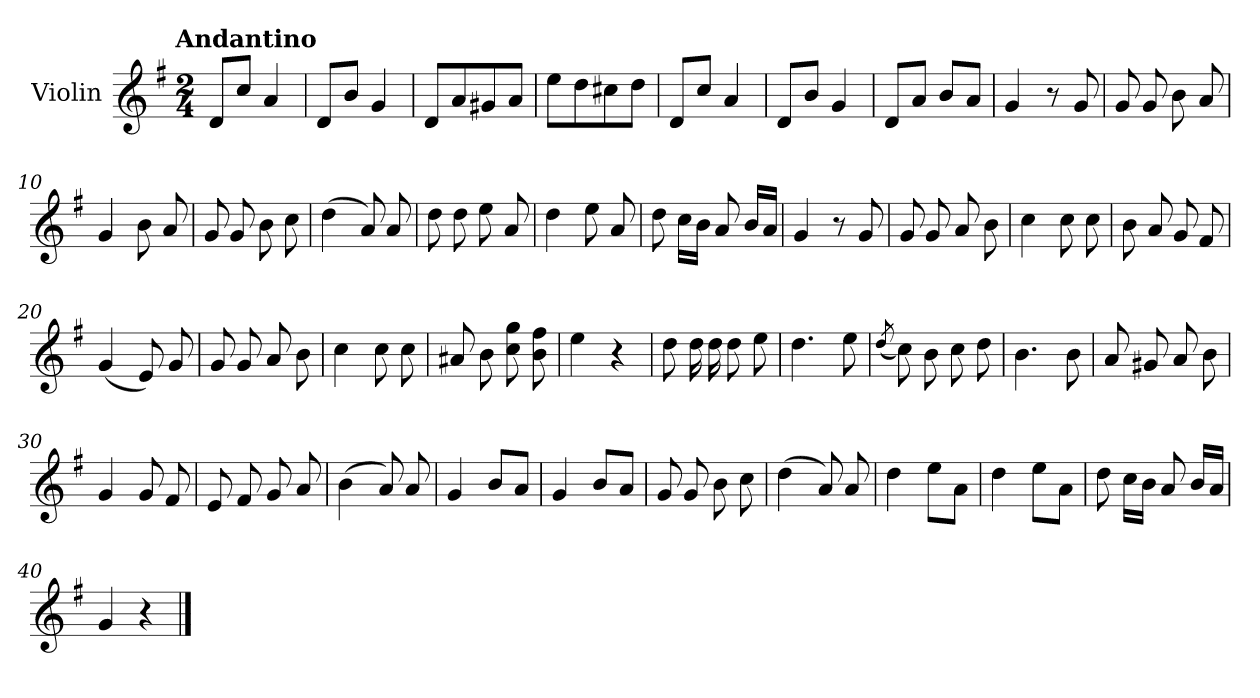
**kern
*part1
*staff1
*I"Violin
*I'Vln.
*clefG2
*k[f#]
!!LO:TX:omd:t=Andantino
*M2/4
*MM94
=1
8d/L
8cc/J
4a/
=2
8d/L
8b/J
4g/
=3
8d/L
8a/
8g#X/
8a/J
=4
8ee\L
8dd\
8cc#X\
8dd\J
=5
8d/L
8cc/J
4a/
=6
8d/L
8b/J
4g/
=7
8d/L
8a/J
8b/L
8a/J
=8
4g/
8r
8g/
!!LO:LB:g=z
=9
8g/
8g/
8b\
8a/
=10
4g/
8b\
8a/
=11
8g/
8g/
8b\
8cc\
=12
(>4dd\
8a/)
8a/
=13
8dd\
8dd\
8ee\
8a/
=14
4dd\
8ee\
8a/
=15
8dd\
16cc\LL
16b\JJ
8a/
16b/LL
16a/JJ
=16
4g/
8r
8g/
!!LO:LB:g=z
=17
8g/
8g/
8a/
8b\
=18
4cc\
8cc\
8cc\
=19
8b\
8a/
8g/
8f#/
=20
(<4g/
8e/)
8g/
=21
8g/
8g/
8a/
8b\
=22
4cc\
8cc\
8cc\
=23
8a#X/
8b\
8cc\ 8gg\
8b\ 8ff#\
=24
4ee\
4r
!!LO:LB:g=z
=25
8dd\
16dd\
16dd\
8dd\
8ee\
=26
4.dd\
8ee\
=27
(<8qdd/
8cc\)
8b\
8cc\
8dd\
=28
4.b\
8b\
=29
8a/
8g#X/
8a/
8b\
=30
4g/
8g/
8f#/
=31
8e/
8f#/
8g/
8a/
=32
(>4b\
8a/)
8a/
!!LO:LB:g=z
=33
4g/
8b/L
8a/J
=34
4g/
8b/L
8a/J
=35
8g/
8g/
8b\
8cc\
=36
(>4dd\
8a/)
8a/
=37
4dd\
8ee\L
8a\J
=38
4dd\
8ee\L
8a\J
=39
8dd\
16cc\LL
16b\JJ
8a/
16b/LL
16a/JJ
=40
4g/
4r
==
*-
